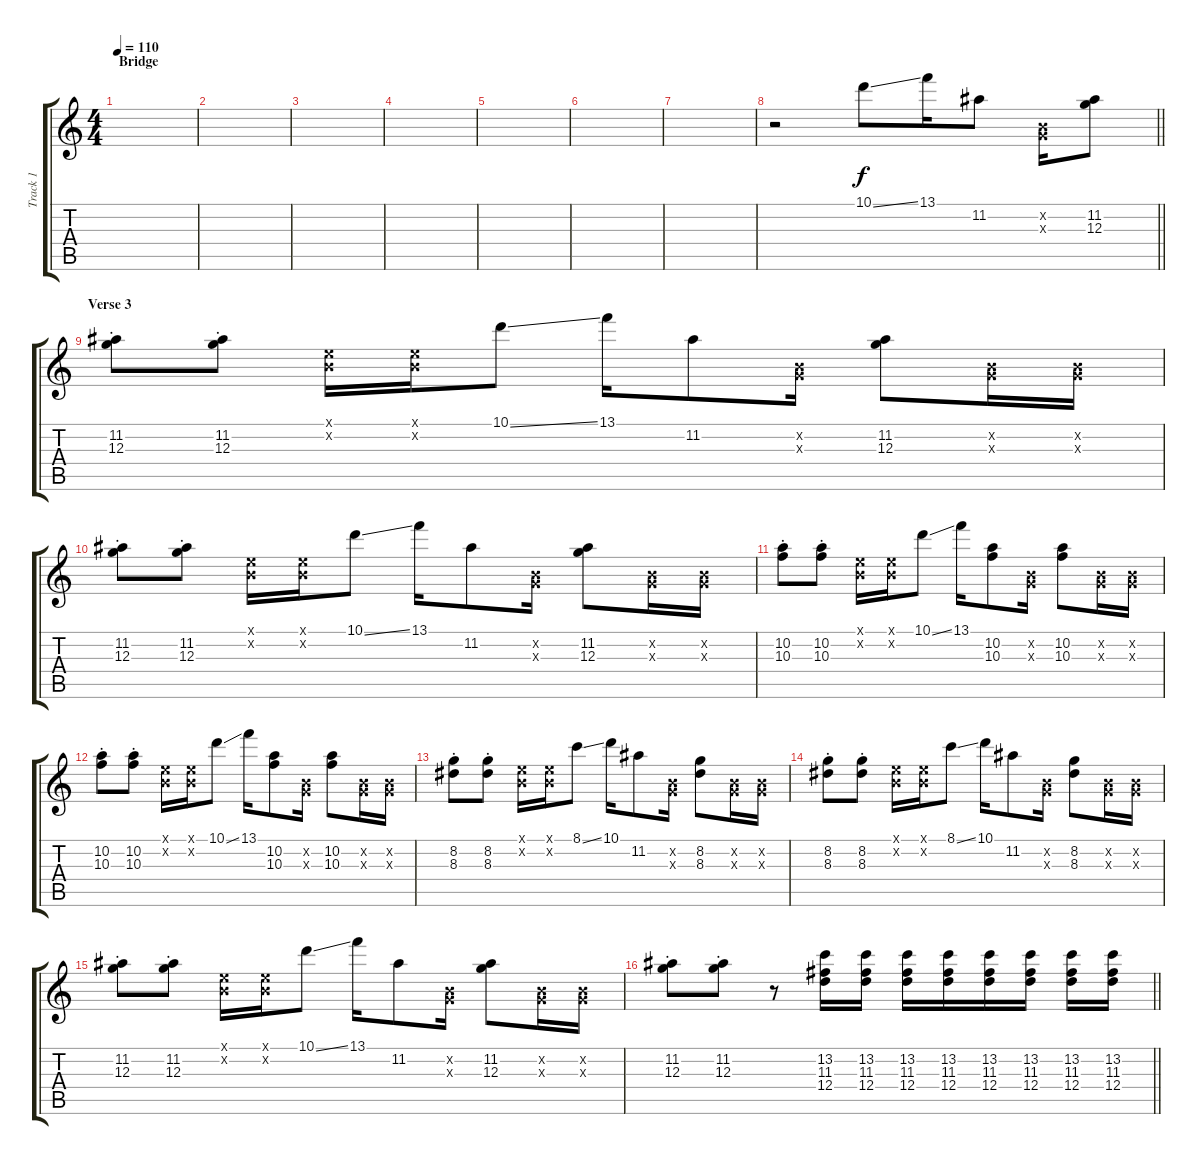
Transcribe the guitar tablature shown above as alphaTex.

\track ("Track 1" "Track 1") {instrument electricguitarclean}
\staff {score tabs}
\tuning (E4 B3 G3 D3 A2 E2) {hide}
\ts (4 4)
\section ("" "Bridge")
\tempo 110
\clef g2
\ks c
|
|
|
|
|
|
|
\barLineRight lightlight
r.2 10.1{ss}.8 13.1.16 11.2.8 (0.2{x} 0.3{x}).16 (11.2 12.3).8 |
\section ("" "Verse 3")
(11.2{st} 12.3).8 (11.2{st} 12.3).8 (0.1{x} 0.2{x}).16 (0.1{x} 0.2{x}).16 10.1{ss}.8 13.1.16 11.2.8 (0.2{x} 0.3{x}).16 (11.2 12.3).8 (0.2{x} 0.3{x}).16 (0.2{x} 0.3{x}).16 |
(11.2{st} 12.3).8 (11.2{st} 12.3).8 (0.1{x} 0.2{x}).16 (0.1{x} 0.2{x}).16 10.1{ss}.8 13.1.16 11.2.8 (0.2{x} 0.3{x}).16 (11.2 12.3).8 (0.2{x} 0.3{x}).16 (0.2{x} 0.3{x}).16 |
(10.2{st} 10.3).8 (10.2{st} 10.3).8 (0.1{x} 0.2{x}).16 (0.1{x} 0.2{x}).16 10.1{ss}.8 13.1.16 (10.2 10.3).8 (0.2{x} 0.3{x}).16 (10.2 10.3).8 (0.2{x} 0.3{x}).16 (0.2{x} 0.3{x}).16 |
(10.2{st} 10.3).8 (10.2{st} 10.3).8 (0.1{x} 0.2{x}).16 (0.1{x} 0.2{x}).16 10.1{ss}.8 13.1.16 (10.2 10.3).8 (0.2{x} 0.3{x}).16 (10.2 10.3).8 (0.2{x} 0.3{x}).16 (0.2{x} 0.3{x}).16 |
(8.2{st} 8.3).8 (8.2{st} 8.3).8 (0.1{x} 0.2{x}).16 (0.1{x} 0.2{x}).16 8.1{ss}.8 10.1.16 11.2.8 (0.2{x} 0.3{x}).16 (8.2 8.3).8 (0.2{x} 0.3{x}).16 (0.2{x} 0.3{x}).16 |
(8.2{st} 8.3).8 (8.2{st} 8.3).8 (0.1{x} 0.2{x}).16 (0.1{x} 0.2{x}).16 8.1{ss}.8 10.1.16 11.2.8 (0.2{x} 0.3{x}).16 (8.2 8.3).8 (0.2{x} 0.3{x}).16 (0.2{x} 0.3{x}).16 |
(11.2{st} 12.3).8 (11.2{st} 12.3).8 (0.1{x} 0.2{x}).16 (0.1{x} 0.2{x}).16 10.1{ss}.8 13.1.16 11.2.8 (0.2{x} 0.3{x}).16 (11.2 12.3).8 (0.2{x} 0.3{x}).16 (0.2{x} 0.3{x}).16 |
\barLineRight lightlight
(11.2 12.3{st}).8 (11.2 12.3{st}).8 r.8 (13.2 11.3 12.4).16 (13.2 11.3 12.4).16 (13.2 11.3 12.4).16 (13.2 11.3 12.4).16 (13.2 11.3 12.4).16 (13.2 11.3 12.4).16 (13.2 11.3 12.4).16 (13.2 11.3 12.4).16
